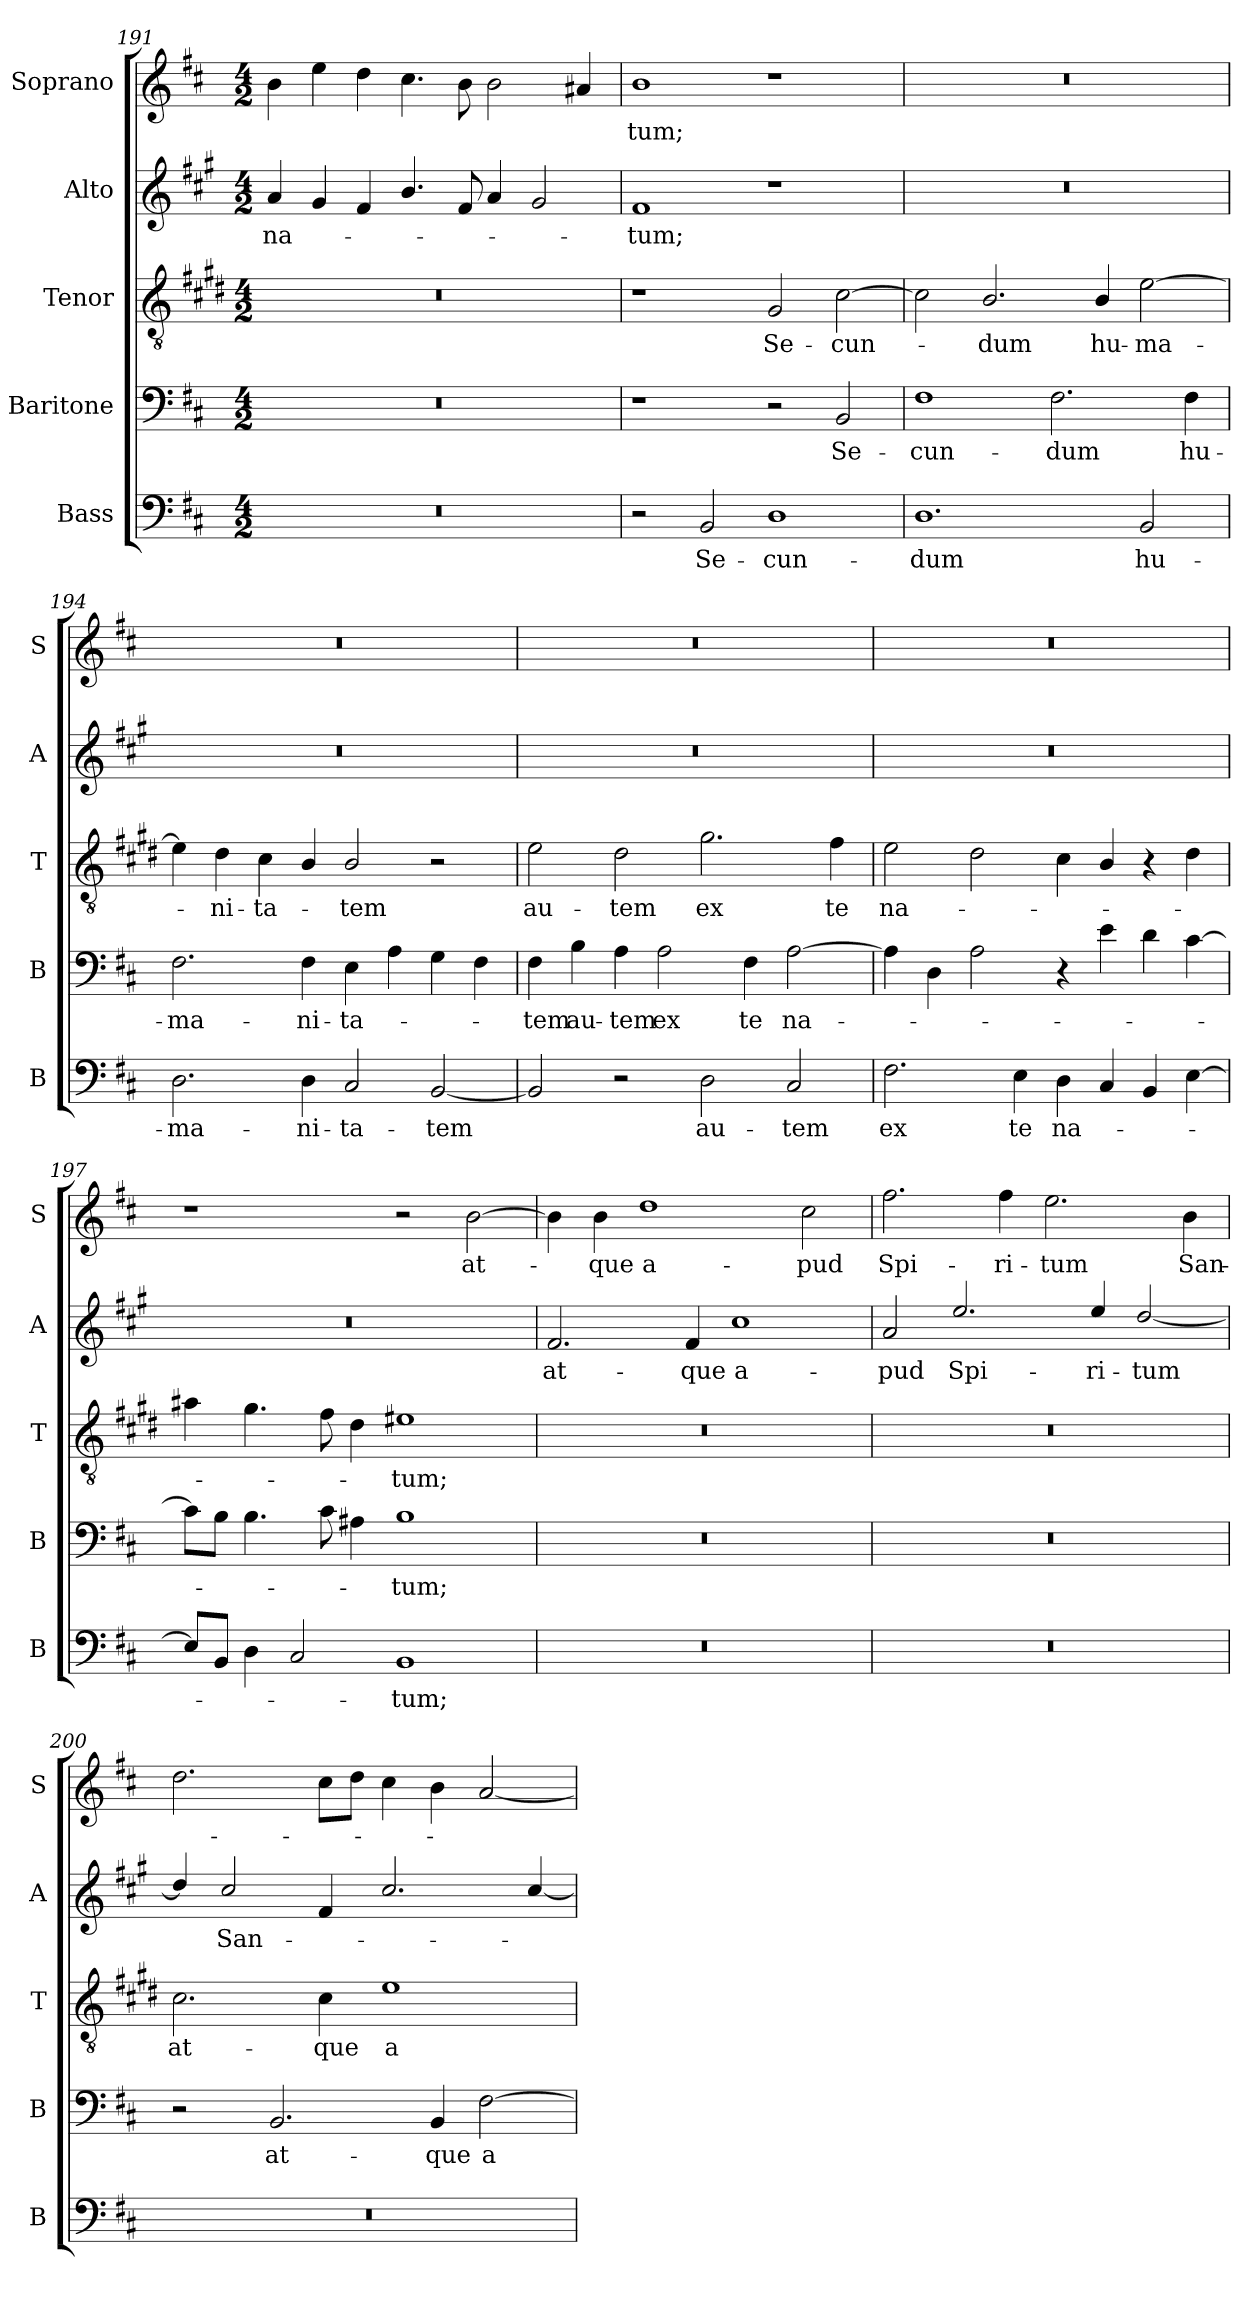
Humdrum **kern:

**kern	**text	**kern	**text	**kern	**text	**kern	**text	**kern	**text
*part5	*part5	*part4	*part4	*part3	*part3	*part2	*part2	*part1	*part1
*staff5	*staff5	*staff4	*staff4	*staff3	*staff3	*staff2	*staff2	*staff1	*staff1
*I"Bass	*	*I"Baritone	*	*I"Tenor	*	*I"Alto	*	*I"Soprano	*
*I'B	*	*I'B	*	*I'T	*	*I'A	*	*I'S	*
*clefF4	*	*clefF4	*	*clefGv2	*	*clefG2	*	*clefG2	*
*	*	*	*	*ITrd1c2	*	*ITrd4c7	*	*	*
*k[f#c#]	*	*k[f#c#]	*	*k[f#c#]	*	*k[f#c#]	*	*k[f#c#]	*
*D:	*	*D:	*	*D:	*	*D:	*	*D:	*
*M4/2	*	*M4/2	*	*M4/2	*	*M4/2	*	*M4/2	*
=191	=191	=191	=191	=191	=191	=191	=191	=191	=191
!	!	!	!	!	!	!	!LO:LY:b	!	!
0r	.	0r	.	0r	.	4d/	na-	4b\	.
.	.	.	.	.	.	4c#/	.	4ee\	.
.	.	.	.	.	.	4B/	.	4dd\	.
.	.	.	.	.	.	4.e/	.	4.cc#\	.
.	.	.	.	.	.	8B/	.	8b\	.
.	.	.	.	.	.	4d/	.	2b\	.
.	.	.	.	.	.	2c#/	.	.	.
.	.	.	.	.	.	.	.	4a#X/	.
!!LO:PB:g=z
=192	=192	=192	=192	=192	=192	=192	=192	=192	=192
!	!	!	!	!	!	!	!LO:LY:b	!	!LO:LY:b
2r	.	1r	.	1r	.	1B	-tum;	1b	-tum;
!	!LO:LY:b	!	!	!	!	!	!	!	!
2BB/	Se-	.	.	.	.	.	.	.	.
!	!LO:LY:b	!	!	!	!LO:LY:b	!	!	!	!
1D	-cun-	2r	.	2F#/	Se-	1r	.	1r	.
!	!	!	!LO:LY:b	!	!LO:LY:b	!	!	!	!
.	.	2BB/	Se-	[2B\	-cun-	.	.	.	.
=193	=193	=193	=193	=193	=193	=193	=193	=193	=193
!	!LO:LY:b	!	!LO:LY:b	!	!	!	!	!	!
1.D	-dum	1F#	-cun-	2B\]	.	0r	.	0r	.
!	!	!	!	!	!LO:LY:b	!	!	!	!
.	.	.	.	2.A/	-dum	.	.	.	.
!	!	!	!LO:LY:b	!	!	!	!	!	!
.	.	2.F#\	-dum	.	.	.	.	.	.
!	!	!	!	!	!LO:LY:b	!	!	!	!
.	.	.	.	4A/	hu-	.	.	.	.
!	!LO:LY:b	!	!	!	!LO:LY:b	!	!	!	!
2BB/	hu-	.	.	[2d\	-ma-	.	.	.	.
!	!	!	!LO:LY:b	!	!	!	!	!	!
.	.	4F#\	hu-	.	.	.	.	.	.
=194	=194	=194	=194	=194	=194	=194	=194	=194	=194
!	!LO:LY:b	!	!LO:LY:b	!	!	!	!	!	!
2.D\	-ma-	2.F#\	-ma-	4d\]	.	0r	.	0r	.
!	!	!	!	!	!LO:LY:b	!	!	!	!
.	.	.	.	4c#\	-ni-	.	.	.	.
!	!	!	!	!	!LO:LY:b	!	!	!	!
.	.	.	.	4B\	-ta-	.	.	.	.
!	!LO:LY:b	!	!LO:LY:b	!	!	!	!	!	!
4D\	-ni-	4F#\	-ni-	4A/	.	.	.	.	.
!	!LO:LY:b	!	!LO:LY:b	!	!LO:LY:b	!	!	!	!
2C#/	-ta-	4E\	-ta-	2A/	-tem	.	.	.	.
.	.	4A\	.	.	.	.	.	.	.
!	!LO:LY:b	!	!	!	!	!	!	!	!
[2BB/	-tem	4G\	.	2r	.	.	.	.	.
.	.	4F#\	.	.	.	.	.	.	.
=195	=195	=195	=195	=195	=195	=195	=195	=195	=195
!	!	!	!LO:LY:b	!	!LO:LY:b	!	!	!	!
2BB/]	.	4F#\	-tem	2d\	au-	0r	.	0r	.
!	!	!	!LO:LY:b	!	!	!	!	!	!
.	.	4B\	au-	.	.	.	.	.	.
!	!	!	!LO:LY:b	!	!LO:LY:b	!	!	!	!
2r	.	4A\	-tem	2c#\	-tem	.	.	.	.
!	!	!	!LO:LY:b	!	!	!	!	!	!
.	.	2A\	ex	.	.	.	.	.	.
!	!LO:LY:b	!	!	!	!LO:LY:b	!	!	!	!
2D\	au-	.	.	2.f#\	ex	.	.	.	.
!	!	!	!LO:LY:b	!	!	!	!	!	!
.	.	4F#\	te	.	.	.	.	.	.
!	!LO:LY:b	!	!LO:LY:b	!	!	!	!	!	!
2C#/	-tem	[2A\	na-	.	.	.	.	.	.
!	!	!	!	!	!LO:LY:b	!	!	!	!
.	.	.	.	4e\	te	.	.	.	.
!!LO:LB:g=z
=196	=196	=196	=196	=196	=196	=196	=196	=196	=196
!	!LO:LY:b	!	!	!	!LO:LY:b	!	!	!	!
2.F#\	ex	4A\]	.	2d\	na-	0r	.	0r	.
.	.	4D\	.	.	.	.	.	.	.
.	.	2A\	.	2c#\	.	.	.	.	.
!	!LO:LY:b	!	!	!	!	!	!	!	!
4E\	te	.	.	.	.	.	.	.	.
!	!LO:LY:b	!	!	!	!	!	!	!	!
4D\	na-	4r	.	4B\	.	.	.	.	.
4C#/	.	4e\	.	4A/	.	.	.	.	.
4BB/	.	4d\	.	4r	.	.	.	.	.
[4E\	.	[4c#\	.	4c#\	.	.	.	.	.
=197	=197	=197	=197	=197	=197	=197	=197	=197	=197
8E/L]	.	8c#\L]	.	4g#X\	.	0r	.	1r	.
8BB/J	.	8B\J	.	.	.	.	.	.	.
4D\	.	4.B\	.	4.f#\	.	.	.	.	.
2C#/	.	.	.	.	.	.	.	.	.
.	.	8c#\	.	8e\	.	.	.	.	.
.	.	4A#X\	.	4c#\	.	.	.	.	.
!	!LO:LY:b	!	!LO:LY:b	!	!LO:LY:b	!	!	!	!
1BB	-tum;	1B	-tum;	1d#X	-tum;	.	.	2r	.
!	!	!	!	!	!	!	!	!	!LO:LY:b
.	.	.	.	.	.	.	.	[2b\	at-
=198	=198	=198	=198	=198	=198	=198	=198	=198	=198
!	!	!	!	!	!	!	!LO:LY:b	!	!
0r	.	0r	.	0r	.	2.B/	at-	4b\]	.
!	!	!	!	!	!	!	!	!	!LO:LY:b
.	.	.	.	.	.	.	.	4b\	-que
!	!	!	!	!	!	!	!	!	!LO:LY:b
.	.	.	.	.	.	.	.	1dd	a-
!	!	!	!	!	!	!	!LO:LY:b	!	!
.	.	.	.	.	.	4B/	-que	.	.
!	!	!	!	!	!	!	!LO:LY:b	!	!
.	.	.	.	.	.	1f#	a-	.	.
!	!	!	!	!	!	!	!	!	!LO:LY:b
.	.	.	.	.	.	.	.	2cc#\	-pud
=199	=199	=199	=199	=199	=199	=199	=199	=199	=199
!	!	!	!	!	!	!	!LO:LY:b	!	!LO:LY:b
0r	.	0r	.	0r	.	2d/	-pud	2.ff#\	Spi-
!	!	!	!	!	!	!	!LO:LY:b	!	!
.	.	.	.	.	.	2.a/	Spi-	.	.
!	!	!	!	!	!	!	!	!	!LO:LY:b
.	.	.	.	.	.	.	.	4ff#\	-ri-
!	!	!	!	!	!	!	!	!	!LO:LY:b
.	.	.	.	.	.	.	.	2.ee\	-tum
!	!	!	!	!	!	!	!LO:LY:b	!	!
.	.	.	.	.	.	4a/	-ri-	.	.
!	!	!	!	!	!	!	!LO:LY:b	!	!
.	.	.	.	.	.	[2g/	-tum	.	.
!	!	!	!	!	!	!	!	!	!LO:LY:b
.	.	.	.	.	.	.	.	4b\	San-
!!LO:PB:g=z
=200	=200	=200	=200	=200	=200	=200	=200	=200	=200
!	!	!	!	!	!LO:LY:b	!	!	!	!
0r	.	2r	.	2.B\	at-	4g/]	.	2.dd\	.
!	!	!	!	!	!	!	!LO:LY:b	!	!
.	.	.	.	.	.	2f#/	San-	.	.
!	!	!	!LO:LY:b	!	!	!	!	!	!
.	.	2.BB/	at-	.	.	.	.	.	.
!	!	!	!	!	!LO:LY:b	!	!	!	!
.	.	.	.	4B\	-que	4B/	.	8cc#\L	.
.	.	.	.	.	.	.	.	8dd\J	.
!	!	!	!	!	!LO:LY:b	!	!	!	!
.	.	.	.	1d	a-	2.f#/	.	4cc#\	.
!	!	!	!LO:LY:b	!	!	!	!	!	!
.	.	4BB/	-que	.	.	.	.	4b\	.
!	!	!	!LO:LY:b	!	!	!	!	!	!
.	.	[2F#\	a-	.	.	.	.	[2a/	.
.	.	.	.	.	.	[4f#/	.	.	.
=	=	=	=	=	=	=	=	=	=
*-	*-	*-	*-	*-	*-	*-	*-	*-	*-
